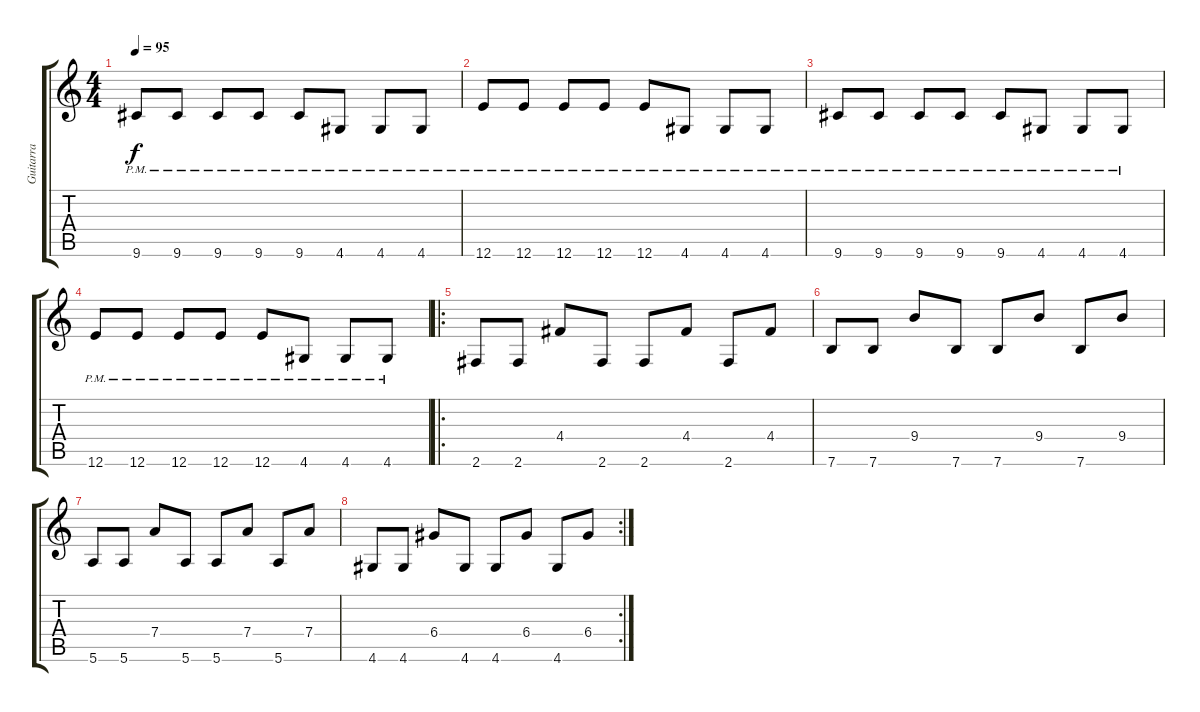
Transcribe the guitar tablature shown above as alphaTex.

\track ("Guitarra" "Guitarra") {instrument distortionguitar}
\staff {score tabs}
\tuning (E4 B3 G3 D3 A2 E2) {hide}
\ts (4 4)
\tempo 95
\clef g2
\ks c
9.6{pm}.8{dy f} 9.6{pm}.8 9.6{pm}.8 9.6{pm}.8 9.6{pm}.8 4.6{pm}.8 4.6{pm}.8 4.6{pm}.8 |
12.6{pm}.8 12.6{pm}.8 12.6{pm}.8 12.6{pm}.8 12.6{pm}.8 4.6{pm}.8 4.6{pm}.8 4.6{pm}.8 |
9.6{pm}.8 9.6{pm}.8 9.6{pm}.8 9.6{pm}.8 9.6{pm}.8 4.6{pm}.8 4.6{pm}.8 4.6{pm}.8 |
12.6{pm}.8 12.6{pm}.8 12.6{pm}.8 12.6{pm}.8 12.6{pm}.8 4.6{pm}.8 4.6{pm}.8 4.6{pm}.8 |
\ro
2.6.8 2.6.8 4.4.8 2.6.8 2.6.8 4.4.8 2.6.8 4.4.8 |
7.6.8 7.6.8 9.4.8 7.6.8 7.6.8 9.4.8 7.6.8 9.4.8 |
5.6.8 5.6.8 7.4.8 5.6.8 5.6.8 7.4.8 5.6.8 7.4.8 |
\rc 2
4.6.8 4.6.8 6.4.8 4.6.8 4.6.8 6.4.8 4.6.8 6.4.8
